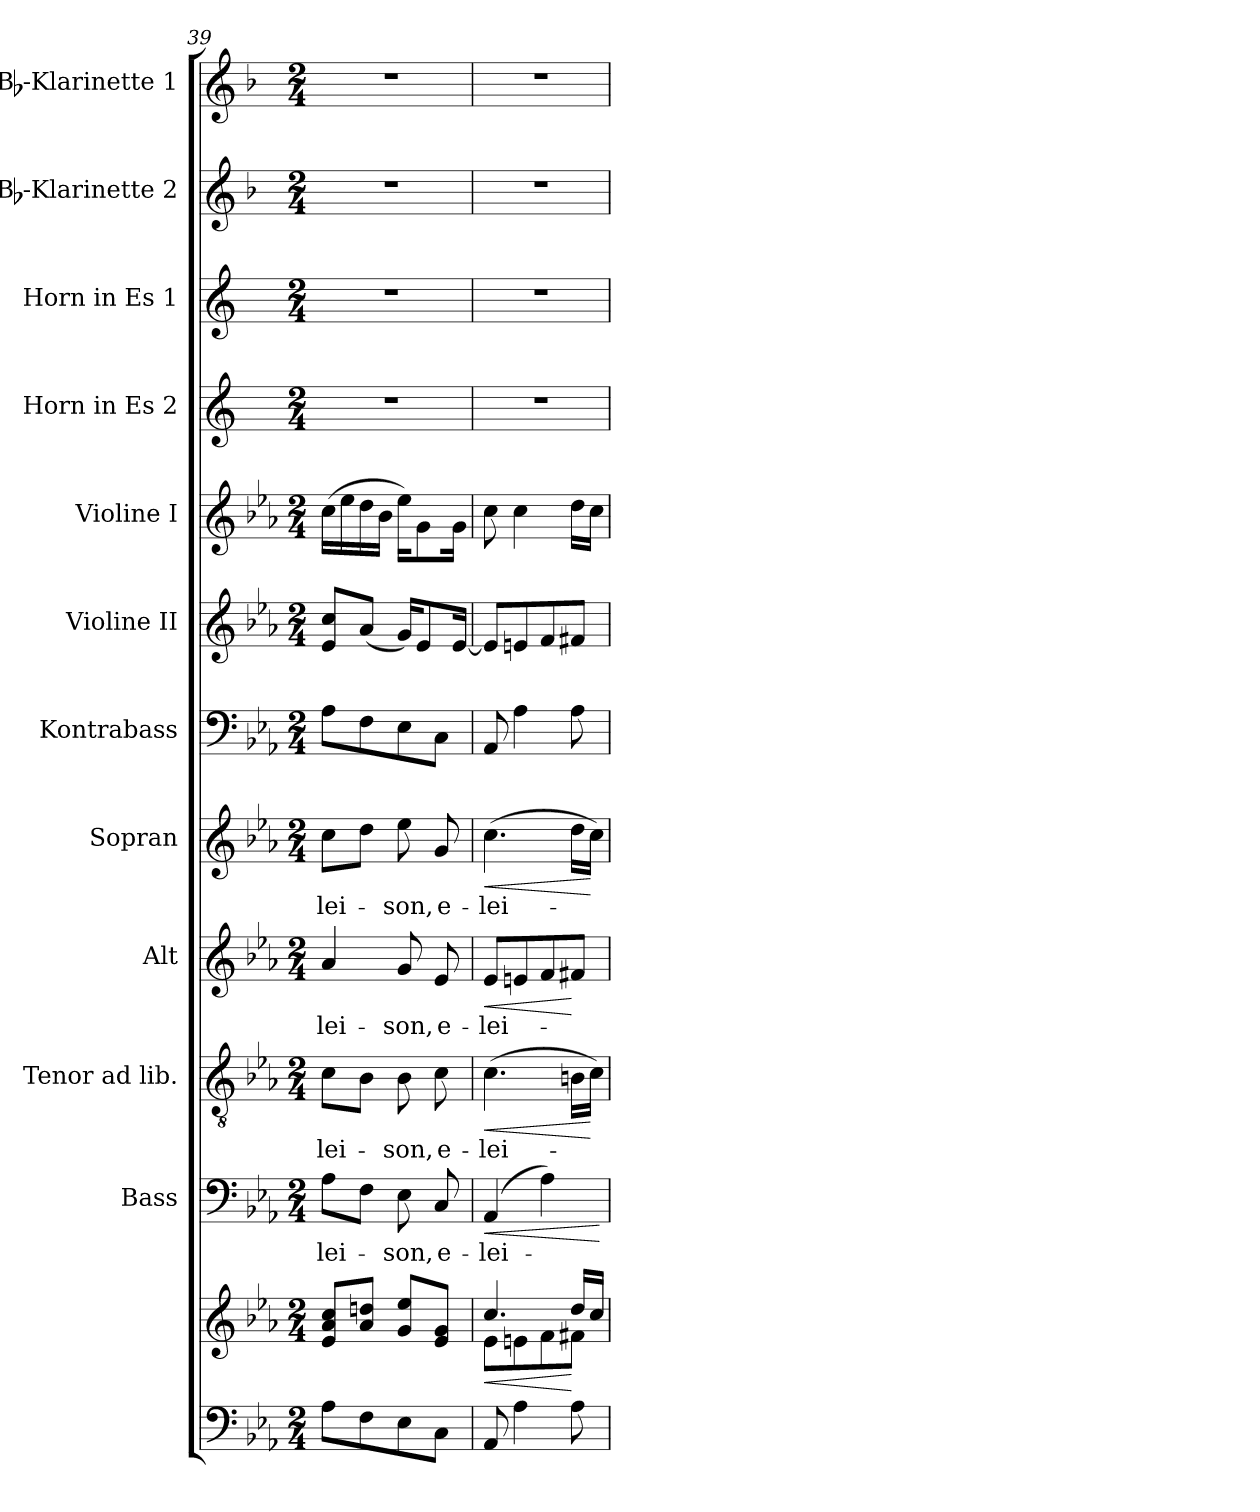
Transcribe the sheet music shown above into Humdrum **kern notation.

**kern	**kern	**dynam	**kern	**text	**dynam	**kern	**text	**dynam	**kern	**text	**dynam	**kern	**text	**dynam	**kern	**kern	**kern	**kern	**kern	**kern	**kern
*part12	*part12	*part12	*part11	*part11	*part11	*part10	*part10	*part10	*part9	*part9	*part9	*part8	*part8	*part8	*part7	*part6	*part5	*part4	*part3	*part2	*part1
*staff13	*staff12	*staff12/13	*staff11	*staff11	*staff11	*staff10	*staff10	*staff10	*staff9	*staff9	*staff9	*staff8	*staff8	*staff8	*staff7	*staff6	*staff5	*staff4	*staff3	*staff2	*staff1
*	*	*	*I"Bass	*	*	*I"Tenor ad lib.	*	*	*I"Alt	*	*	*I"Sopran	*	*	*I"Kontrabass	*I"Violine II	*I"Violine I	*I"Horn in Es 2	*I"Horn in Es 1	*I"Bb-Klarinette 2	*I"Bb-Klarinette 1
*	*	*	*I'B.	*	*	*I'T.	*	*	*I'A.	*	*	*I'S.	*	*	*I'Kb.	*I'Vl. II	*I'Vl. I	*	*	*I'Bb Kl. 2	*I'Bb Kl. 1
*clefF4	*clefG2	*	*clefF4	*	*	*clefGv2	*	*	*clefG2	*	*	*clefG2	*	*	*clefF4	*clefG2	*clefG2	*clefG2	*clefG2	*clefG2	*clefG2
*	*	*	*	*	*	*	*	*	*	*	*	*	*	*	*ITrd7c12	*	*	*ITrd5c9	*ITrd5c9	*ITrd1c2	*ITrd1c2
*k[b-e-a-]	*k[b-e-a-]	*	*k[b-e-a-]	*	*	*k[b-e-a-]	*	*	*k[b-e-a-]	*	*	*k[b-e-a-]	*	*	*k[b-e-a-]	*k[b-e-a-]	*k[b-e-a-]	*k[b-e-a-]	*k[b-e-a-]	*k[b-e-a-]	*k[b-e-a-]
*E-:	*E-:	*	*E-:	*	*	*E-:	*	*	*E-:	*	*	*E-:	*	*	*E-:	*E-:	*E-:	*E-:	*E-:	*E-:	*E-:
*M2/4	*M2/4	*	*M2/4	*	*	*M2/4	*	*	*M2/4	*	*	*M2/4	*	*	*M2/4	*M2/4	*M2/4	*M2/4	*M2/4	*M2/4	*M2/4
=39	=39	=39	=39	=39	=39	=39	=39	=39	=39	=39	=39	=39	=39	=39	=39	=39	=39	=39	=39	=39	=39
!	!	!	!	!LO:LY:b	!	!	!LO:LY:b	!	!	!LO:LY:b	!	!	!LO:LY:b	!	!	!	!	!	!	!	!
8A-\L	8e-/ 8a-/ 8cc/L	.	8A-\L	-lei-	.	8c\L	-lei-	.	4a-/	-lei-	.	8cc\L	-lei-	.	8AA-\L	8e-/ 8cc/L	(>16cc\LL	2r	2r	2r	2r
.	.	.	.	.	.	.	.	.	.	.	.	.	.	.	.	.	16ee-\	.	.	.	.
8F\	8a-/ 8ddn/J	.	8F\J	.	.	8B-\J	.	.	.	.	.	8dd\J	.	.	8FF\	(<8a-/J	16dd\	.	.	.	.
.	.	.	.	.	.	.	.	.	.	.	.	.	.	.	.	.	16b-\JJ	.	.	.	.
!	!	!	!	!LO:LY:b	!	!	!LO:LY:b	!	!	!LO:LY:b	!	!	!LO:LY:b	!	!	!	!	!	!	!	!
8E-\	8g/ 8ee-/L	.	8E-\	-son,	.	8B-\	-son,	.	8g/	-son,	.	8ee-\	-son,	.	8EE-\	16g/KL)	16ee-\KL)	.	.	.	.
.	.	.	.	.	.	.	.	.	.	.	.	.	.	.	.	8e-/	8g\	.	.	.	.
!	!	!	!	!LO:LY:b	!	!	!LO:LY:b	!	!	!LO:LY:b	!	!	!LO:LY:b	!	!	!	!	!	!	!	!
8C\J	8e-/ 8g/J	.	8C/	e-	.	8c\	e-	.	8e-/	e-	.	8g/	e-	.	8CC\J	.	.	.	.	.	.
.	.	.	.	.	.	.	.	.	.	.	.	.	.	.	.	[16e-/Jk	16g\Jk	.	.	.	.
=40	=40	=40	=40	=40	=40	=40	=40	=40	=40	=40	=40	=40	=40	=40	=40	=40	=40	=40	=40	=40	=40
!	!	!LO:HP:b	!	!LO:LY:b	!LO:HP:b	!	!LO:LY:b	!LO:HP:b	!	!LO:LY:b	!LO:HP:b	!	!LO:LY:b	!LO:HP:b	!	!	!	!	!	!	!
*	*^	*	*	*	*	*	*	*	*	*	*	*	*	*	*	*	*	*	*	*	*
8AA-/	4.cc/	8e-\L	<	(4AA-/	-lei-	<	(>4.c\	-lei-	<	8e-/L	-lei-	<	(>4.cc\	-lei-	<	8AAA-/	8e-/L]	8cc\	2r	2r	2r	2r
4A-\	.	8en\	.	.	.	.	.	.	.	8en/	.	.	.	.	.	4AA-\	8en/	4cc\	.	.	.	.
.	.	8f\	.	4A-\)	.	.	.	.	.	8f/	.	.	.	.	.	.	8f/	.	.	.	.	.
8A-\	16dd/LL	8f#X\J	[	.	.	.	16Bn\LL	.	.	8f#X/J	.	[	16dd\LL	.	.	8AA-\	8f#X/J	16dd\LL	.	.	.	.
.	16cc/JJ	.	.	.	.	.	16c\JJ)	.	[	.	.	.	16cc\JJ)	.	[	.	.	16cc\JJ	.	.	.	.
*	*v	*v	*	*	*	*	*	*	*	*	*	*	*	*	*	*	*	*	*	*	*	*
.	.	.	.	.	[	.	.	.	.	.	.	.	.	.	.	.	.	.	.	.	.
=	=	=	=	=	=	=	=	=	=	=	=	=	=	=	=	=	=	=	=	=	=
*-	*-	*-	*-	*-	*-	*-	*-	*-	*-	*-	*-	*-	*-	*-	*-	*-	*-	*-	*-	*-	*-
